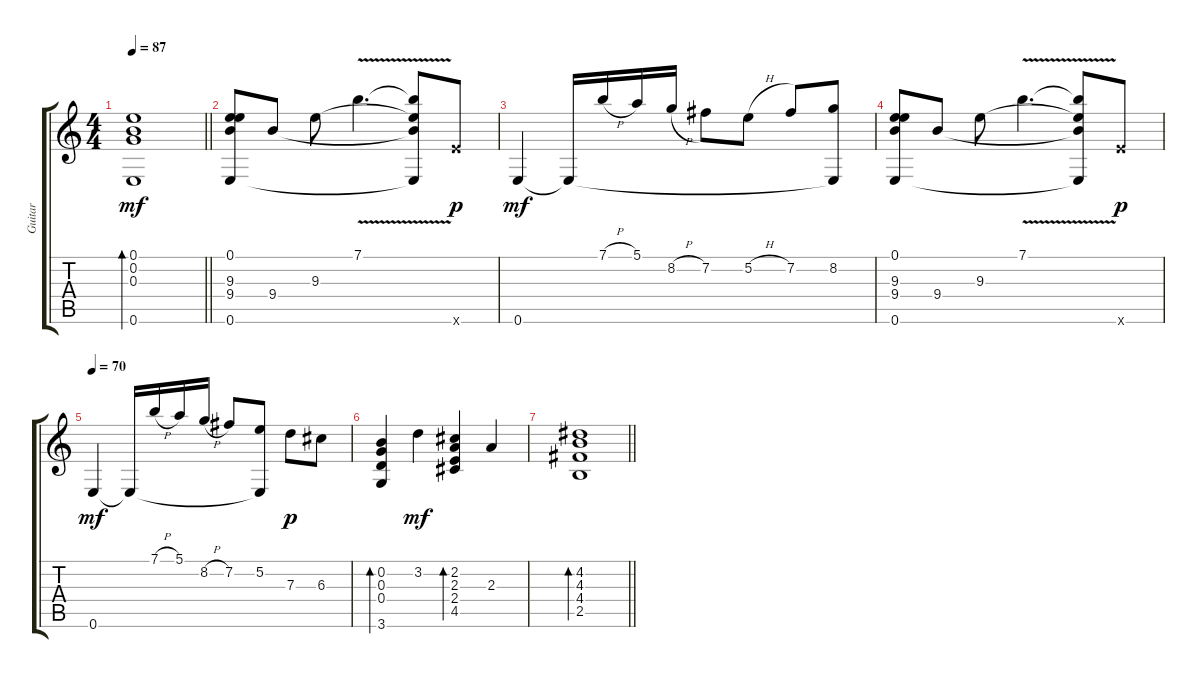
\track ("Guitar" "Guitar") {instrument acousticguitarnylon}
\staff {score tabs}
\tuning (E4 B3 G3 D3 A2 E2) {hide}
\ts (4 4)
\tempo 87
\clef g2
\barLineRight lightlight
\ks c
(0.1 0.2 0.3 0.6).1{bd 120 dy mf} |
(0.1 9.3 9.4 0.6).8 9.4.8 9.3.8 7.1{v}.4{d} (7.1{t} 9.3{t} 9.4{t} 0.6{t}).8 12.6{x}.8{dy p} |
0.6.4{dy mf} 0.6{t}.16 7.1{h}.16 5.1.16 8.2{h}.16 7.2.8 5.2{h}.8 7.2.8 (8.2 0.6{t}).8 |
(0.1 9.3 9.4 0.6).8 9.4.8 9.3.8 7.1{v}.4{d} (7.1{t} 9.3{t} 9.4{t} 0.6{t}).8 12.6{x}.8{dy p} |
\tempo 70
0.6.4{dy mf} 0.6{t}.16 7.1{h}.16 5.1.16 8.2{h}.16 7.2.8 (5.2 0.6{t}).8 7.3.8{dy p} 6.3.8 |
(0.2 0.3 0.4 3.6).4{bd 120} 3.2.4{dy mf} (2.2 2.3 2.4 4.5).4{bd 120} 2.3.4 |
\barLineRight lightlight
(4.2 4.3 4.4 2.5).1{bd 120}
